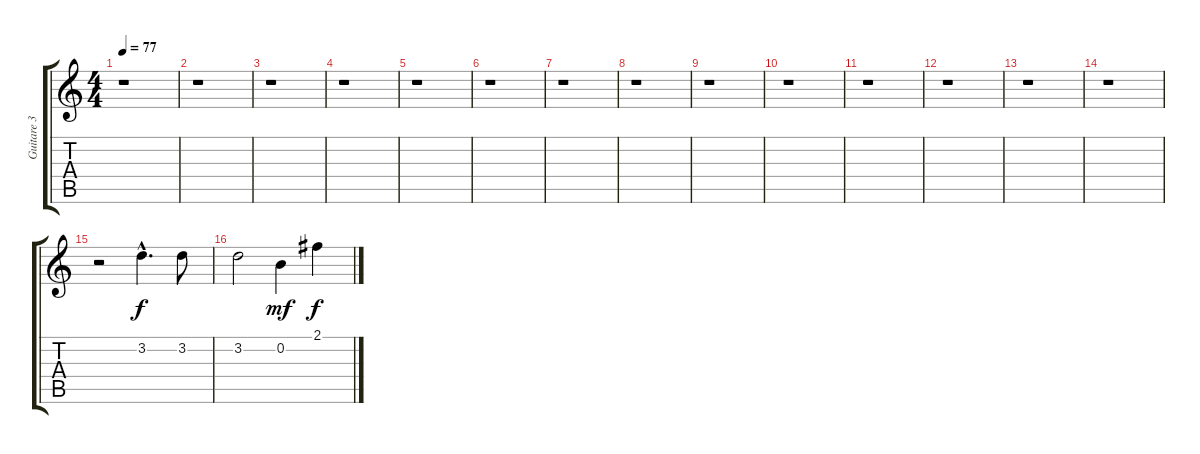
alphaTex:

\track ("Guitare 3" "Guitare 3") {instrument electricguitarclean}
\staff {score tabs}
\tuning (E4 B3 G3 D3 A2 E2) {hide}
\ts (4 4)
\tempo 77
\tempo 78
\tempo 77
\clef g2
\ks c
r.1{dy f instrument electricguitarclean} |
r.1 |
r.1 |
r.1 |
r.1 |
r.1 |
r.1 |
r.1 |
r.1 |
r.1 |
r.1 |
r.1 |
r.1 |
r.1 |
r.2 3.2{hac}.4{d} 3.2.8 |
3.2.2 0.2.4{dy mf} 2.1.4{dy f}
